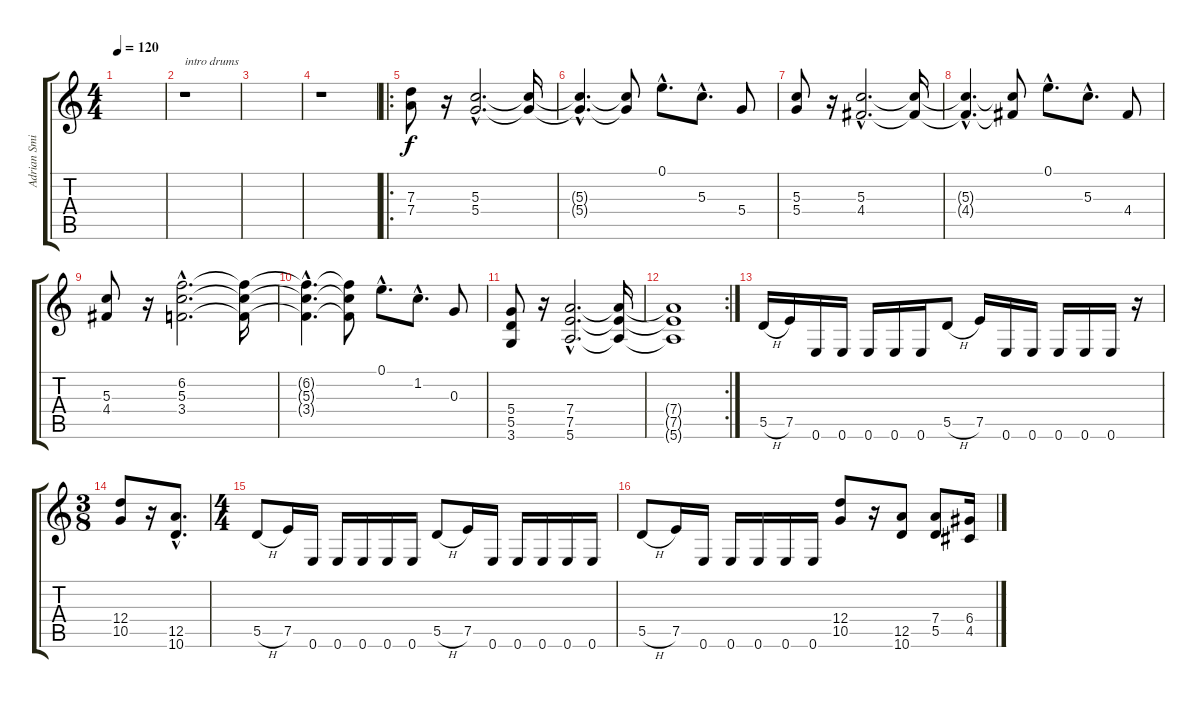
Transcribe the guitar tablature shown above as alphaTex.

\track ("Adrian Smith" "Adrian Smi") {instrument distortionguitar}
\staff {score tabs}
\tuning (E4 B3 G3 D3 A2 E2) {hide}
\ts (4 4)
\tempo 120
\clef g2
\ks c
|
r.1{txt "intro drums"} |
|
r.1 |
\ro
(7.3 7.4).8 r.16 (5.3{hac} 5.4{hac}).2{d} (5.3{t} 5.4{t}).16 |
(5.3{hac t} 5.4{hac t}).4{d} (5.3{t} 5.4{t}).8 0.1{hac}.8{d} 5.3{hac}.8{d} 5.4.8 |
(5.3 5.4).8 r.16 (5.3{hac} 4.4{hac}).2{d} (5.3{t} 4.4{t}).16 |
(5.3{hac t} 4.4{hac t}).4{d} (5.3{t} 4.4{t}).8 0.1{hac}.8{d} 5.3{hac}.8{d} 4.4.8 |
(5.3 4.4).8 r.16 (6.2{hac} 5.3{hac} 3.4{hac}).2{d} (6.2{t} 5.3{t} 3.4{t}).16 |
(6.2{hac t} 5.3{hac t} 3.4{hac t}).4{d} (6.2{t} 5.3{t} 3.4{t}).8 0.1{hac}.8{d} 1.2{hac}.8{d} 0.3.8 |
(5.4 5.5 3.6).8 r.16 (7.4{hac} 7.5{hac} 5.6{hac}).2{d} (7.4{t} 7.5{t} 5.6{t}).16 |
\rc 2
(7.4{t} 7.5{t} 5.6{t}).1 |
5.5{h}.16 7.5.16 0.6.16 0.6.16 0.6.16 0.6.16 0.6.16 5.5{h}.8 7.5.16 0.6.16 0.6.16 0.6.16 0.6.16 0.6.16 r.16 |
\ts (3 8)
(12.4 10.5).8 r.16 (12.5{hac} 10.6{hac}).8{d} |
\ts (4 4)
5.5{h}.8 7.5.16 0.6.16 0.6.16 0.6.16 0.6.16 0.6.16 5.5{h}.8 7.5.16 0.6.16 0.6.16 0.6.16 0.6.16 0.6.16 |
5.5{h}.8 7.5.16 0.6.16 0.6.16 0.6.16 0.6.16 0.6.16 (12.4 10.5).8 r.16 (12.5 10.6).8 (7.4 5.5).8 (6.4 4.5).16
